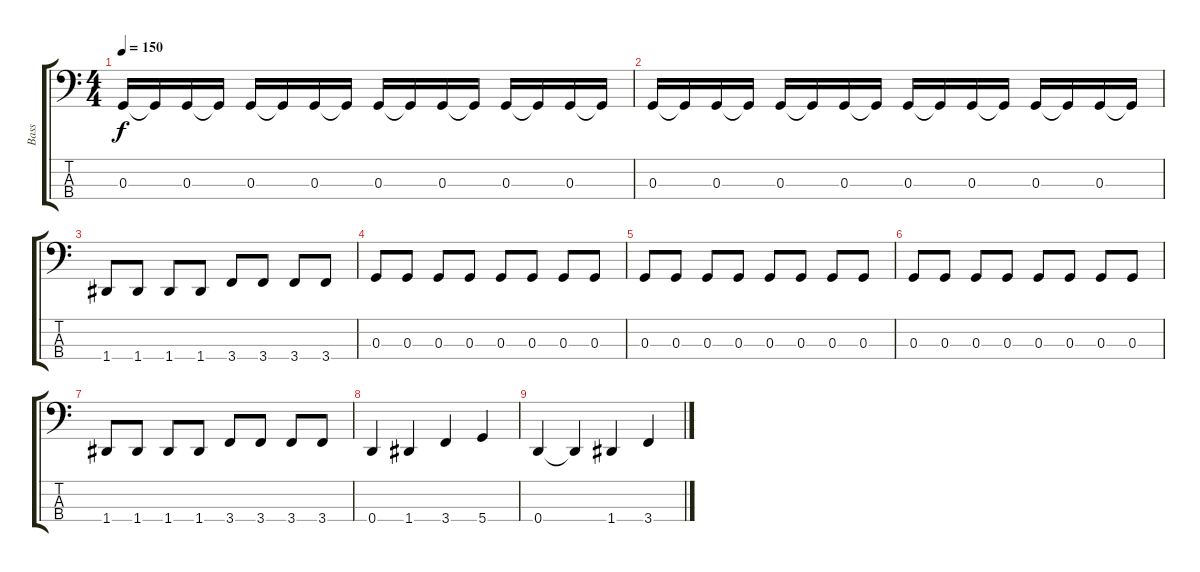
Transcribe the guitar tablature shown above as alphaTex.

\track ("Bass" "Bass") {instrument electricbasspick}
\staff {score tabs}
\tuning (F2 C2 G1 D1) {hide}
\ts (4 4)
\tempo 150
\clef f4
\ks c
0.3.16{dy f} 0.3{t}.16 0.3.16 0.3{t}.16 0.3.16 0.3{t}.16 0.3.16 0.3{t}.16 0.3.16 0.3{t}.16 0.3.16 0.3{t}.16 0.3.16 0.3{t}.16 0.3.16 0.3{t}.16 |
0.3.16 0.3{t}.16 0.3.16 0.3{t}.16 0.3.16 0.3{t}.16 0.3.16 0.3{t}.16 0.3.16 0.3{t}.16 0.3.16 0.3{t}.16 0.3.16 0.3{t}.16 0.3.16 0.3{t}.16 |
1.4.8 1.4.8 1.4.8 1.4.8 3.4.8 3.4.8 3.4.8 3.4.8 |
0.3.8 0.3.8 0.3.8 0.3.8 0.3.8 0.3.8 0.3.8 0.3.8 |
0.3.8 0.3.8 0.3.8 0.3.8 0.3.8 0.3.8 0.3.8 0.3.8 |
0.3.8 0.3.8 0.3.8 0.3.8 0.3.8 0.3.8 0.3.8 0.3.8 |
1.4.8 1.4.8 1.4.8 1.4.8 3.4.8 3.4.8 3.4.8 3.4.8 |
0.4.4 1.4.4 3.4.4 5.4.4 |
0.4.4 0.4{t}.4 1.4.4 3.4.4
